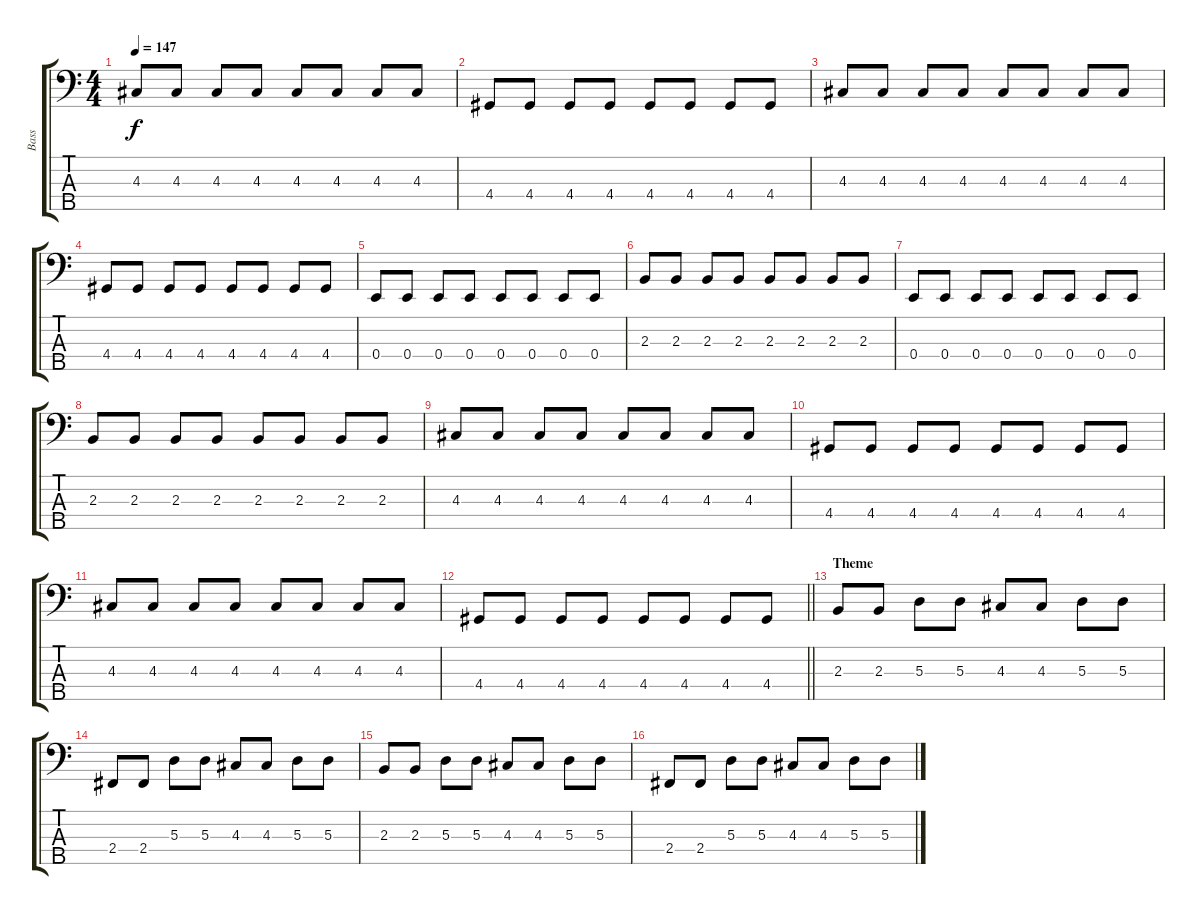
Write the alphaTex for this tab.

\track ("Bass" "Bass") {instrument electricbasspick}
\staff {score tabs}
\tuning (G2 D2 A1 E1 B0) {hide}
\ts (4 4)
\tempo 147
\clef f4
\ks c
4.3.8{dy f} 4.3.8 4.3.8 4.3.8 4.3.8 4.3.8 4.3.8 4.3.8 |
4.4.8 4.4.8 4.4.8 4.4.8 4.4.8 4.4.8 4.4.8 4.4.8 |
4.3.8 4.3.8 4.3.8 4.3.8 4.3.8 4.3.8 4.3.8 4.3.8 |
4.4.8 4.4.8 4.4.8 4.4.8 4.4.8 4.4.8 4.4.8 4.4.8 |
0.4.8 0.4.8 0.4.8 0.4.8 0.4.8 0.4.8 0.4.8 0.4.8 |
2.3.8 2.3.8 2.3.8 2.3.8 2.3.8 2.3.8 2.3.8 2.3.8 |
0.4.8 0.4.8 0.4.8 0.4.8 0.4.8 0.4.8 0.4.8 0.4.8 |
2.3.8 2.3.8 2.3.8 2.3.8 2.3.8 2.3.8 2.3.8 2.3.8 |
4.3.8 4.3.8 4.3.8 4.3.8 4.3.8 4.3.8 4.3.8 4.3.8 |
4.4.8 4.4.8 4.4.8 4.4.8 4.4.8 4.4.8 4.4.8 4.4.8 |
4.3.8 4.3.8 4.3.8 4.3.8 4.3.8 4.3.8 4.3.8 4.3.8 |
\barLineRight lightlight
4.4.8 4.4.8 4.4.8 4.4.8 4.4.8 4.4.8 4.4.8 4.4.8 |
\section ("" "Theme")
2.3.8 2.3.8 5.3.8 5.3.8 4.3.8 4.3.8 5.3.8 5.3.8 |
2.4.8 2.4.8 5.3.8 5.3.8 4.3.8 4.3.8 5.3.8 5.3.8 |
2.3.8 2.3.8 5.3.8 5.3.8 4.3.8 4.3.8 5.3.8 5.3.8 |
2.4.8 2.4.8 5.3.8 5.3.8 4.3.8 4.3.8 5.3.8 5.3.8
